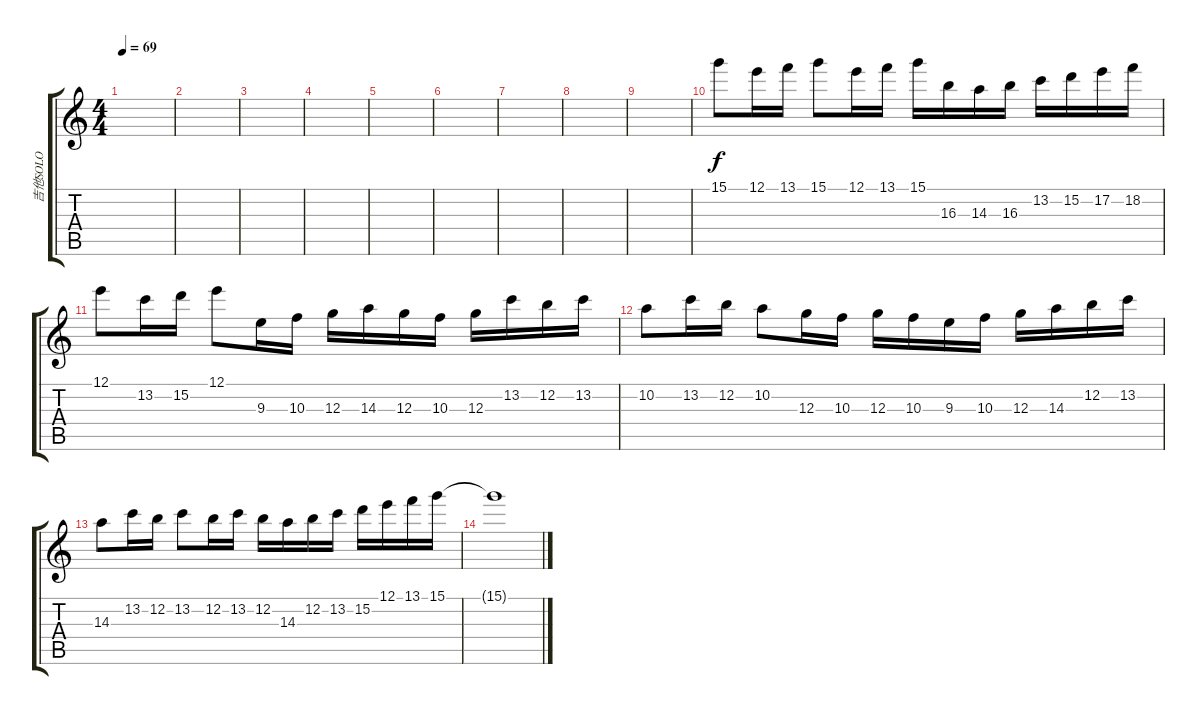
\track ("吉他SOLO" "吉他SOLO") {instrument acousticguitarnylon}
\staff {score tabs}
\tuning (E4 B3 G3 D3 A2 E2) {hide}
\ts (4 4)
\tempo 69
\clef g2
\ks c
|
|
|
|
|
|
|
|
|
15.1.8 12.1.16 13.1.16 15.1.8 12.1.16 13.1.16 15.1.16 16.3.16 14.3.16 16.3.16 13.2.16 15.2.16 17.2.16 18.2.16 |
12.1.8 13.2.16 15.2.16 12.1.8 9.3.16 10.3.16 12.3.16 14.3.16 12.3.16 10.3.16 12.3.16 13.2.16 12.2.16 13.2.16 |
10.2.8 13.2.16 12.2.16 10.2.8 12.3.16 10.3.16 12.3.16 10.3.16 9.3.16 10.3.16 12.3.16 14.3.16 12.2.16 13.2.16 |
14.3.8 13.2.16 12.2.16 13.2.8 12.2.16 13.2.16 12.2.16 14.3.16 12.2.16 13.2.16 15.2.16 12.1.16 13.1.16 15.1.16 |
15.1{t}.1
